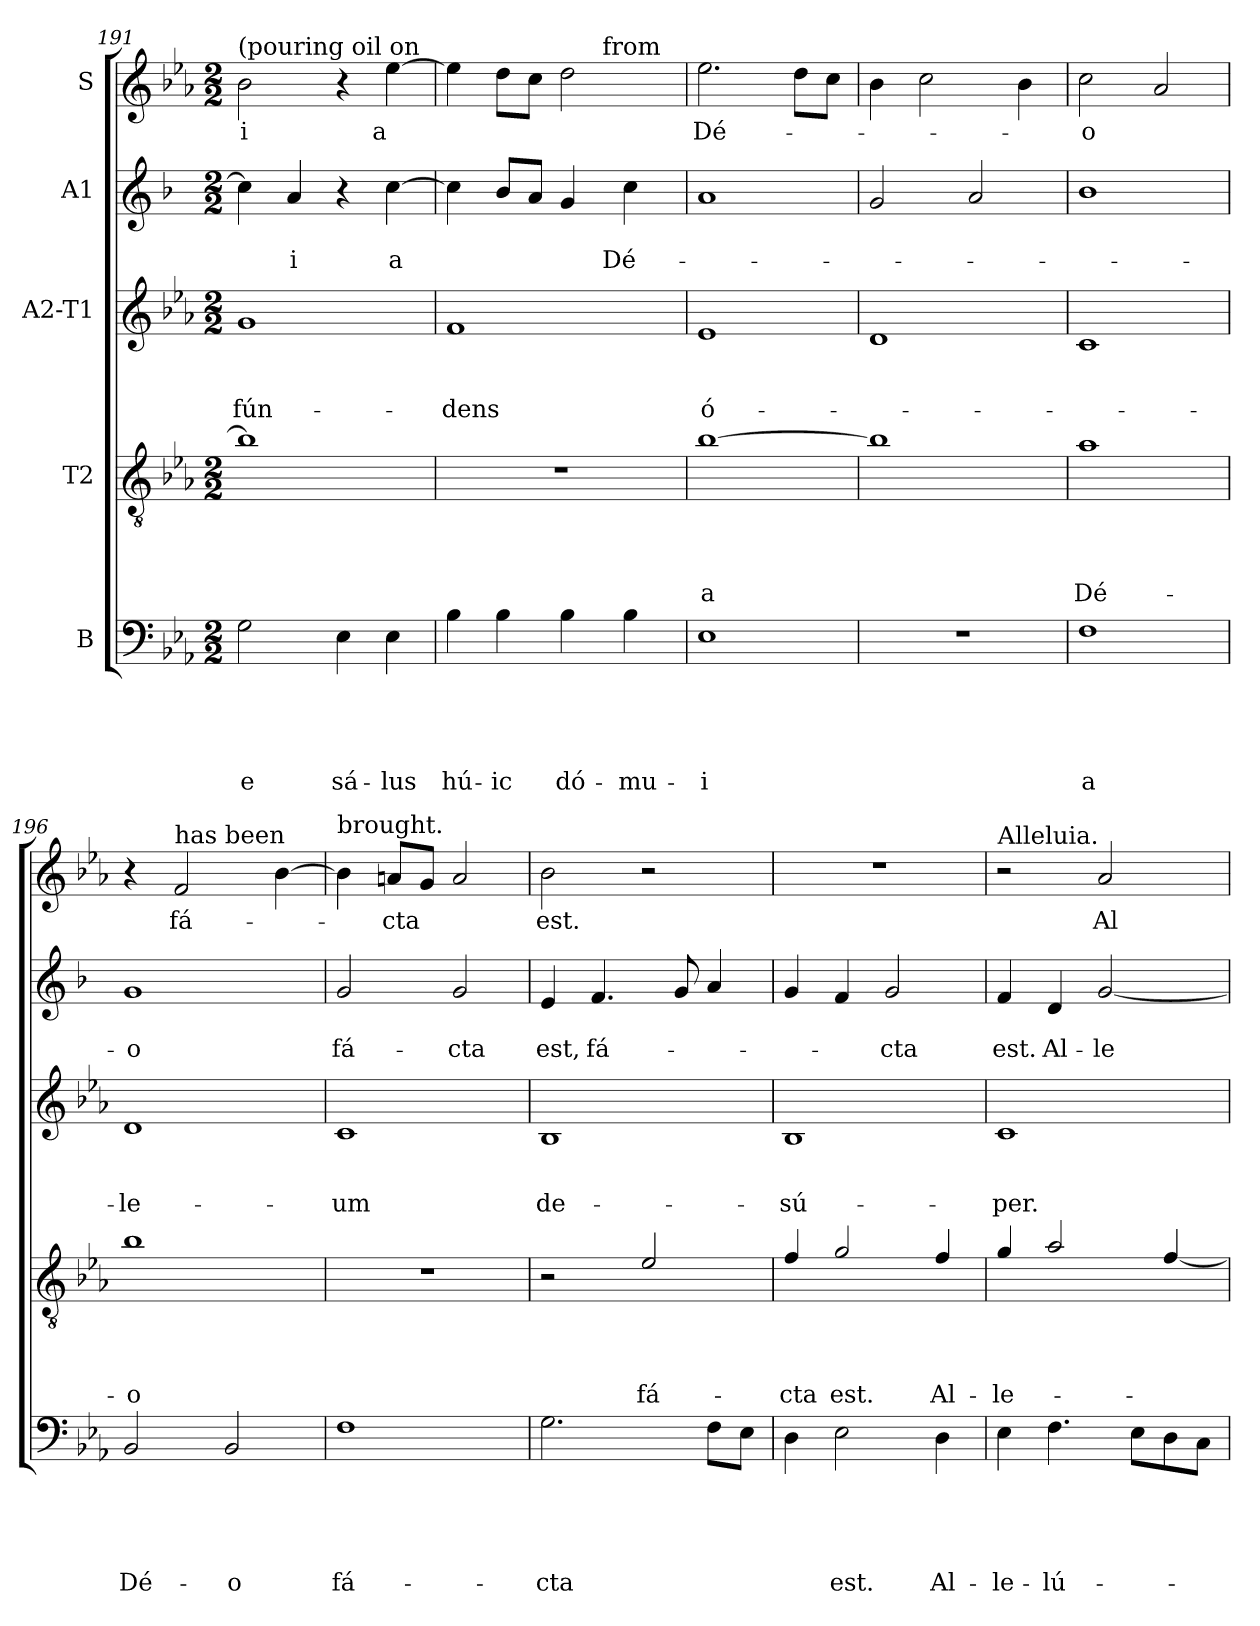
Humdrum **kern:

**kern	**text	**text	**text	**text	**text	**kern	**text	**text	**text	**text	**kern	**text	**text	**text	**kern	**text	**text	**kern	**text
*part5	*part5	*part5	*part5	*part5	*part5	*part4	*part4	*part4	*part4	*part4	*part3	*part3	*part3	*part3	*part2	*part2	*part2	*part1	*part1
*staff5	*staff5	*staff5	*staff5	*staff5	*staff5	*staff4	*staff4	*staff4	*staff4	*staff4	*staff3	*staff3	*staff3	*staff3	*staff2	*staff2	*staff2	*staff1	*staff1
*I"B	*	*	*	*	*	*I"T2	*	*	*	*	*I"A2-T1	*	*	*	*I"A1	*	*	*I"S	*
*clefF4	*	*	*	*	*	*clefGv2	*	*	*	*	*clefG2	*	*	*	*clefG2	*	*	*clefG2	*
*	*	*	*	*	*	*ITrd8c14	*	*	*	*	*	*	*	*	*ITrd1c2	*	*	*	*
*k[b-e-a-]	*	*	*	*	*	*k[b-e-a-]	*	*	*	*	*k[b-e-a-]	*	*	*	*k[b-e-a-]	*	*	*k[b-e-a-]	*
*E-:	*	*	*	*	*	*E-:	*	*	*	*	*E-:	*	*	*	*E-:	*	*	*E-:	*
*M2/2	*	*	*	*	*	*M2/2	*	*	*	*	*M2/2	*	*	*	*M2/2	*	*	*M2/2	*
=191	=191	=191	=191	=191	=191	=191	=191	=191	=191	=191	=191	=191	=191	=191	=191	=191	=191	=191	=191
!	!	!	!	!	!	!	!	!	!	!	!	!	!	!	!	!	!	!LO:TX:a:t=(pouring oil on	!
!	!	!	!	!	!LO:LY:b	!	!	!	!	!	!	!	!	!LO:LY:b	!	!	!	!	!LO:LY:b
2G\	.	.	.	.	-e	1B-]	.	.	.	.	1g	.	.	fún-	4b-\]	.	.	2b-\	-i
!	!	!	!	!	!	!	!	!	!	!	!	!	!	!	!	!	!LO:LY:b	!	!
.	.	.	.	.	.	.	.	.	.	.	.	.	.	.	4g/	.	-i	.	.
!	!	!	!	!	!LO:LY:b	!	!	!	!	!	!	!	!	!	!	!	!	!	!
4E-\	.	.	.	.	sá-	.	.	.	.	.	.	.	.	.	4r	.	.	4r	.
!	!	!	!	!	!LO:LY:b	!	!	!	!	!	!	!	!	!	!	!	!LO:LY:b	!	!LO:LY:b
4E-\	.	.	.	.	-lus	.	.	.	.	.	.	.	.	.	[4b-\	.	a	[4ee-\	a
!!LO:PB:g=z
=192	=192	=192	=192	=192	=192	=192	=192	=192	=192	=192	=192	=192	=192	=192	=192	=192	=192	=192	=192
!	!	!	!	!	!	!	!	!	!	!	!	!	!	!	!	!	!	!LO:TX:a:t=top of it.)	!
!	!	!	!	!	!LO:LY:b	!	!	!	!	!	!	!	!	!LO:LY:b	!	!	!	!	!
*	*	*	*	*	*	*	*	*	*	*	*	*	*	*	*	*	*	*^	*
4B-\	.	.	.	.	hú-	1r	.	.	.	.	1f	.	.	-dens	4b-\]	.	.	4ee-\]	2ryy	.
!	!	!	!	!	!LO:LY:b	!	!	!	!	!	!	!	!	!	!	!	!	!	!	!
4B-\	.	.	.	.	-ic	.	.	.	.	.	.	.	.	.	8a-/L	.	.	8dd\L	.	.
.	.	.	.	.	.	.	.	.	.	.	.	.	.	.	8g/J	.	.	8cc\J	.	.
!	!	!	!	!	!LO:LY:b	!	!	!	!	!	!	!	!	!	!	!	!	!	!	!
4B-\	.	.	.	.	dó-	.	.	.	.	.	.	.	.	.	4f/	.	.	2dd\	8.ryy	.
!	!	!	!	!	!	!	!	!	!	!	!	!	!	!	!	!	!	!	!LO:TX:a:t=from	!
.	.	.	.	.	.	.	.	.	.	.	.	.	.	.	.	.	.	.	4ryy	.
!	!	!	!	!	!LO:LY:b	!	!	!	!	!	!	!	!	!	!	!	!LO:LY:b	!	!	!
4B-\	.	.	.	.	-mu-	.	.	.	.	.	.	.	.	.	4b-\	.	Dé-	.	.	.
.	.	.	.	.	.	.	.	.	.	.	.	.	.	.	.	.	.	.	16ryy	.
=193	=193	=193	=193	=193	=193	=193	=193	=193	=193	=193	=193	=193	=193	=193	=193	=193	=193	=193	=193	=193
!	!	!	!	!	!	!	!	!	!	!	!	!	!	!	!	!	!	!LO:TX:a:t=God	!	!
!	!	!	!	!	!LO:LY:b	!	!	!	!	!LO:LY:b	!	!	!	!LO:LY:b	!	!	!	!	!	!LO:LY:b
*	*	*	*	*	*	*	*	*	*	*	*	*	*	*	*	*	*	*v	*v	*
1E-	.	.	.	.	-i	[1B-	.	.	.	a	1e-	.	.	ó-	1g	.	.	2.ee-\	Dé-
.	.	.	.	.	.	.	.	.	.	.	.	.	.	.	.	.	.	8dd\L	.
.	.	.	.	.	.	.	.	.	.	.	.	.	.	.	.	.	.	8cc\J	.
=194	=194	=194	=194	=194	=194	=194	=194	=194	=194	=194	=194	=194	=194	=194	=194	=194	=194	=194	=194
1r	.	.	.	.	.	1B-]	.	.	.	.	1d	.	.	.	2f/	.	.	4b-\	.
.	.	.	.	.	.	.	.	.	.	.	.	.	.	.	.	.	.	2cc\	.
.	.	.	.	.	.	.	.	.	.	.	.	.	.	.	2g/	.	.	.	.
.	.	.	.	.	.	.	.	.	.	.	.	.	.	.	.	.	.	4b-\	.
=195	=195	=195	=195	=195	=195	=195	=195	=195	=195	=195	=195	=195	=195	=195	=195	=195	=195	=195	=195
!	!	!	!	!	!LO:LY:b	!	!	!	!	!LO:LY:b	!	!	!	!	!	!	!	!	!LO:LY:b
1F	.	.	.	.	a	1A-	.	.	.	Dé-	1c	.	.	.	1a-	.	.	2cc\	-o
.	.	.	.	.	.	.	.	.	.	.	.	.	.	.	.	.	.	2a-/	.
=196	=196	=196	=196	=196	=196	=196	=196	=196	=196	=196	=196	=196	=196	=196	=196	=196	=196	=196	=196
!	!	!	!	!	!LO:LY:b	!	!	!	!	!LO:LY:b	!	!	!	!LO:LY:b	!	!	!LO:LY:b	!	!
2BB-/	.	.	.	.	Dé-	1B-	.	.	.	-o	1d	.	.	-le-	1f	.	-o	4r	.
!	!	!	!	!	!	!	!	!	!	!	!	!	!	!	!	!	!	!LO:TX:a:t=has been	!
!	!	!	!	!	!	!	!	!	!	!	!	!	!	!	!	!	!	!	!LO:LY:b
.	.	.	.	.	.	.	.	.	.	.	.	.	.	.	.	.	.	2f/	fá-
!	!	!	!	!	!LO:LY:b	!	!	!	!	!	!	!	!	!	!	!	!	!	!
2BB-/	.	.	.	.	-o	.	.	.	.	.	.	.	.	.	.	.	.	.	.
.	.	.	.	.	.	.	.	.	.	.	.	.	.	.	.	.	.	[4b-\	.
=197	=197	=197	=197	=197	=197	=197	=197	=197	=197	=197	=197	=197	=197	=197	=197	=197	=197	=197	=197
!	!	!	!	!	!	!	!	!	!	!	!	!	!	!	!	!	!	!LO:TX:a:t=brought.	!
!	!	!	!	!	!LO:LY:b	!	!	!	!	!	!	!	!	!LO:LY:b	!	!	!LO:LY:b	!	!
1F	.	.	.	.	fá-	1r	.	.	.	.	1c	.	.	-um	2f/	.	fá-	4b-\]	.
!	!	!	!	!	!	!	!	!	!	!	!	!	!	!	!	!	!	!	!LO:LY:b
.	.	.	.	.	.	.	.	.	.	.	.	.	.	.	.	.	.	8a/L	-cta
.	.	.	.	.	.	.	.	.	.	.	.	.	.	.	.	.	.	8g/J	.
!	!	!	!	!	!	!	!	!	!	!	!	!	!	!	!	!	!LO:LY:b	!	!
.	.	.	.	.	.	.	.	.	.	.	.	.	.	.	2f/	.	-cta	2a/	.
!!LO:LB:g=z
=198	=198	=198	=198	=198	=198	=198	=198	=198	=198	=198	=198	=198	=198	=198	=198	=198	=198	=198	=198
!	!	!	!	!	!LO:LY:b	!	!	!	!	!	!	!	!	!LO:LY:b	!	!	!LO:LY:b	!	!LO:LY:b
2.G\	.	.	.	.	-cta	2r	.	.	.	.	1B-	.	.	de-	4d/	.	est,	2b-\	est.
!	!	!	!	!	!	!	!	!	!	!	!	!	!	!	!	!	!LO:LY:b	!	!
.	.	.	.	.	.	.	.	.	.	.	.	.	.	.	4.e-/	.	fá-	.	.
!	!	!	!	!	!	!	!	!	!	!LO:LY:b	!	!	!	!	!	!	!	!	!
.	.	.	.	.	.	2E-/	.	.	.	fá-	.	.	.	.	.	.	.	2r	.
.	.	.	.	.	.	.	.	.	.	.	.	.	.	.	8f/	.	.	.	.
8F\L	.	.	.	.	.	.	.	.	.	.	.	.	.	.	4g/	.	.	.	.
8E-\J	.	.	.	.	.	.	.	.	.	.	.	.	.	.	.	.	.	.	.
=199	=199	=199	=199	=199	=199	=199	=199	=199	=199	=199	=199	=199	=199	=199	=199	=199	=199	=199	=199
!	!	!	!	!	!	!	!	!	!	!LO:LY:b	!	!	!	!LO:LY:b	!	!	!	!	!
4D\	.	.	.	.	.	4F/	.	.	.	-cta	1B-	.	.	-sú-	4f/	.	.	1r	.
!	!	!	!	!	!LO:LY:b	!	!	!	!	!LO:LY:b	!	!	!	!	!	!	!	!	!
2E-\	.	.	.	.	est.	2G/	.	.	.	est.	.	.	.	.	4e-/	.	.	.	.
!	!	!	!	!	!	!	!	!	!	!	!	!	!	!	!	!	!LO:LY:b	!	!
.	.	.	.	.	.	.	.	.	.	.	.	.	.	.	2f/	.	-cta	.	.
!	!	!	!	!	!LO:LY:b	!	!	!	!	!LO:LY:b	!	!	!	!	!	!	!	!	!
4D\	.	.	.	.	Al-	4F/	.	.	.	Al-	.	.	.	.	.	.	.	.	.
=200	=200	=200	=200	=200	=200	=200	=200	=200	=200	=200	=200	=200	=200	=200	=200	=200	=200	=200	=200
!	!	!	!	!	!	!	!	!	!	!	!	!	!	!	!	!	!	!LO:TX:a:t=Alleluia.	!
!	!	!	!	!	!LO:LY:b	!	!	!	!	!LO:LY:b	!	!	!	!LO:LY:b	!	!	!LO:LY:b	!	!
4E-\	.	.	.	.	-le-	4G/	.	.	.	-le-	1c	.	.	-per.	4e-/	.	est.	2r	.
!	!	!	!	!	!LO:LY:b	!	!	!	!	!	!	!	!	!	!	!	!LO:LY:b	!	!
4.F\	.	.	.	.	-lú-	2A-/	.	.	.	.	.	.	.	.	4c/	.	Al-	.	.
!	!	!	!	!	!	!	!	!	!	!	!	!	!	!	!	!	!LO:LY:b	!	!LO:LY:b
.	.	.	.	.	.	.	.	.	.	.	.	.	.	.	[2f/	.	-le-	2a-/	Al-
8E-\L	.	.	.	.	.	.	.	.	.	.	.	.	.	.	.	.	.	.	.
8D\	.	.	.	.	.	[4F/	.	.	.	.	.	.	.	.	.	.	.	.	.
8C\J	.	.	.	.	.	.	.	.	.	.	.	.	.	.	.	.	.	.	.
=	=	=	=	=	=	=	=	=	=	=	=	=	=	=	=	=	=	=	=
*-	*-	*-	*-	*-	*-	*-	*-	*-	*-	*-	*-	*-	*-	*-	*-	*-	*-	*-	*-
